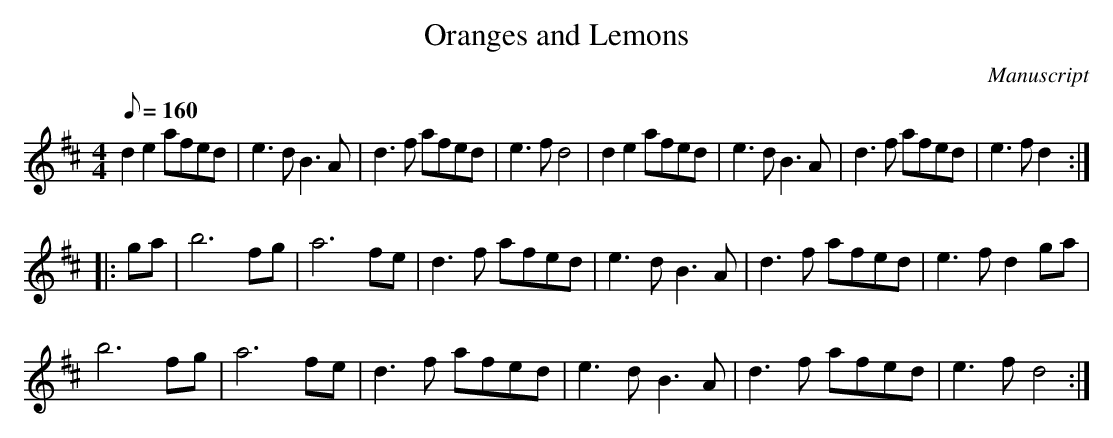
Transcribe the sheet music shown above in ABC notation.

X:1
T: Oranges and Lemons
M:4/4
L:1/8
Q:160
O:Manuscript
K:D
d2 e2 afed | e3 d B3 A | d3 f afed | e3 f d4 | d2 e2 afed | e3 d B3 A | d3 f afed | e3 f d2 :|
|: ga |\
b6 fg | a6 fe | d3 f afed | e3 d B3 A | d3 f afed | e3 f d2 ga |
b6 fg | a6 fe | d3 f afed | e3 d B3 A | d3 f afed | e3 f d4 :|
